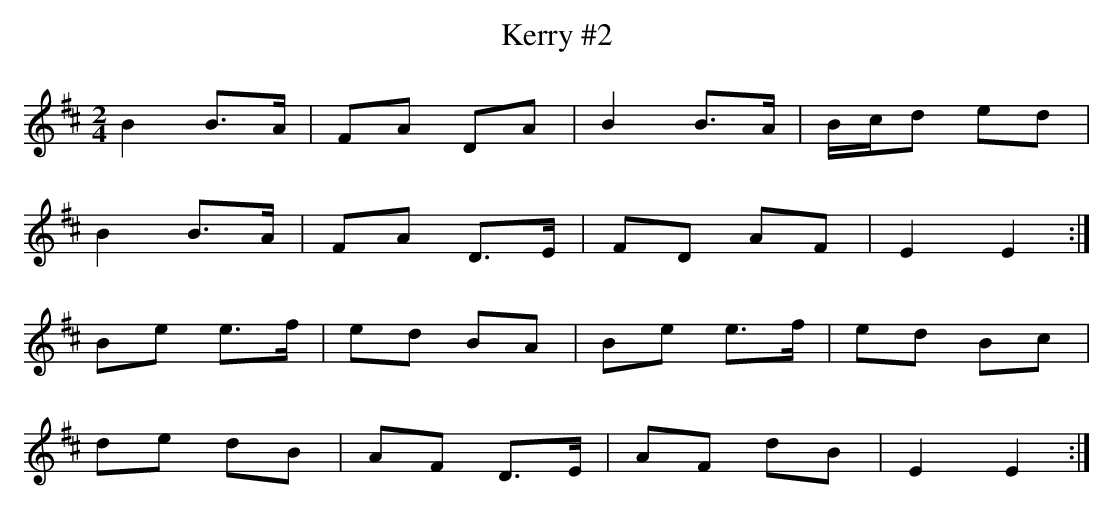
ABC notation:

X:1
T: Kerry #2
M: 2/4
L: 1/8
K: Edor
B2 B>A|FA DA|B2 B>A|B/c/d ed|
B2 B>A|FA D>E|FD AF|E2 E2 :|
Be e>f|ed BA|Be e>f|ed Bc|
de dB|AF D>E|AF dB|E2 E2 :|
